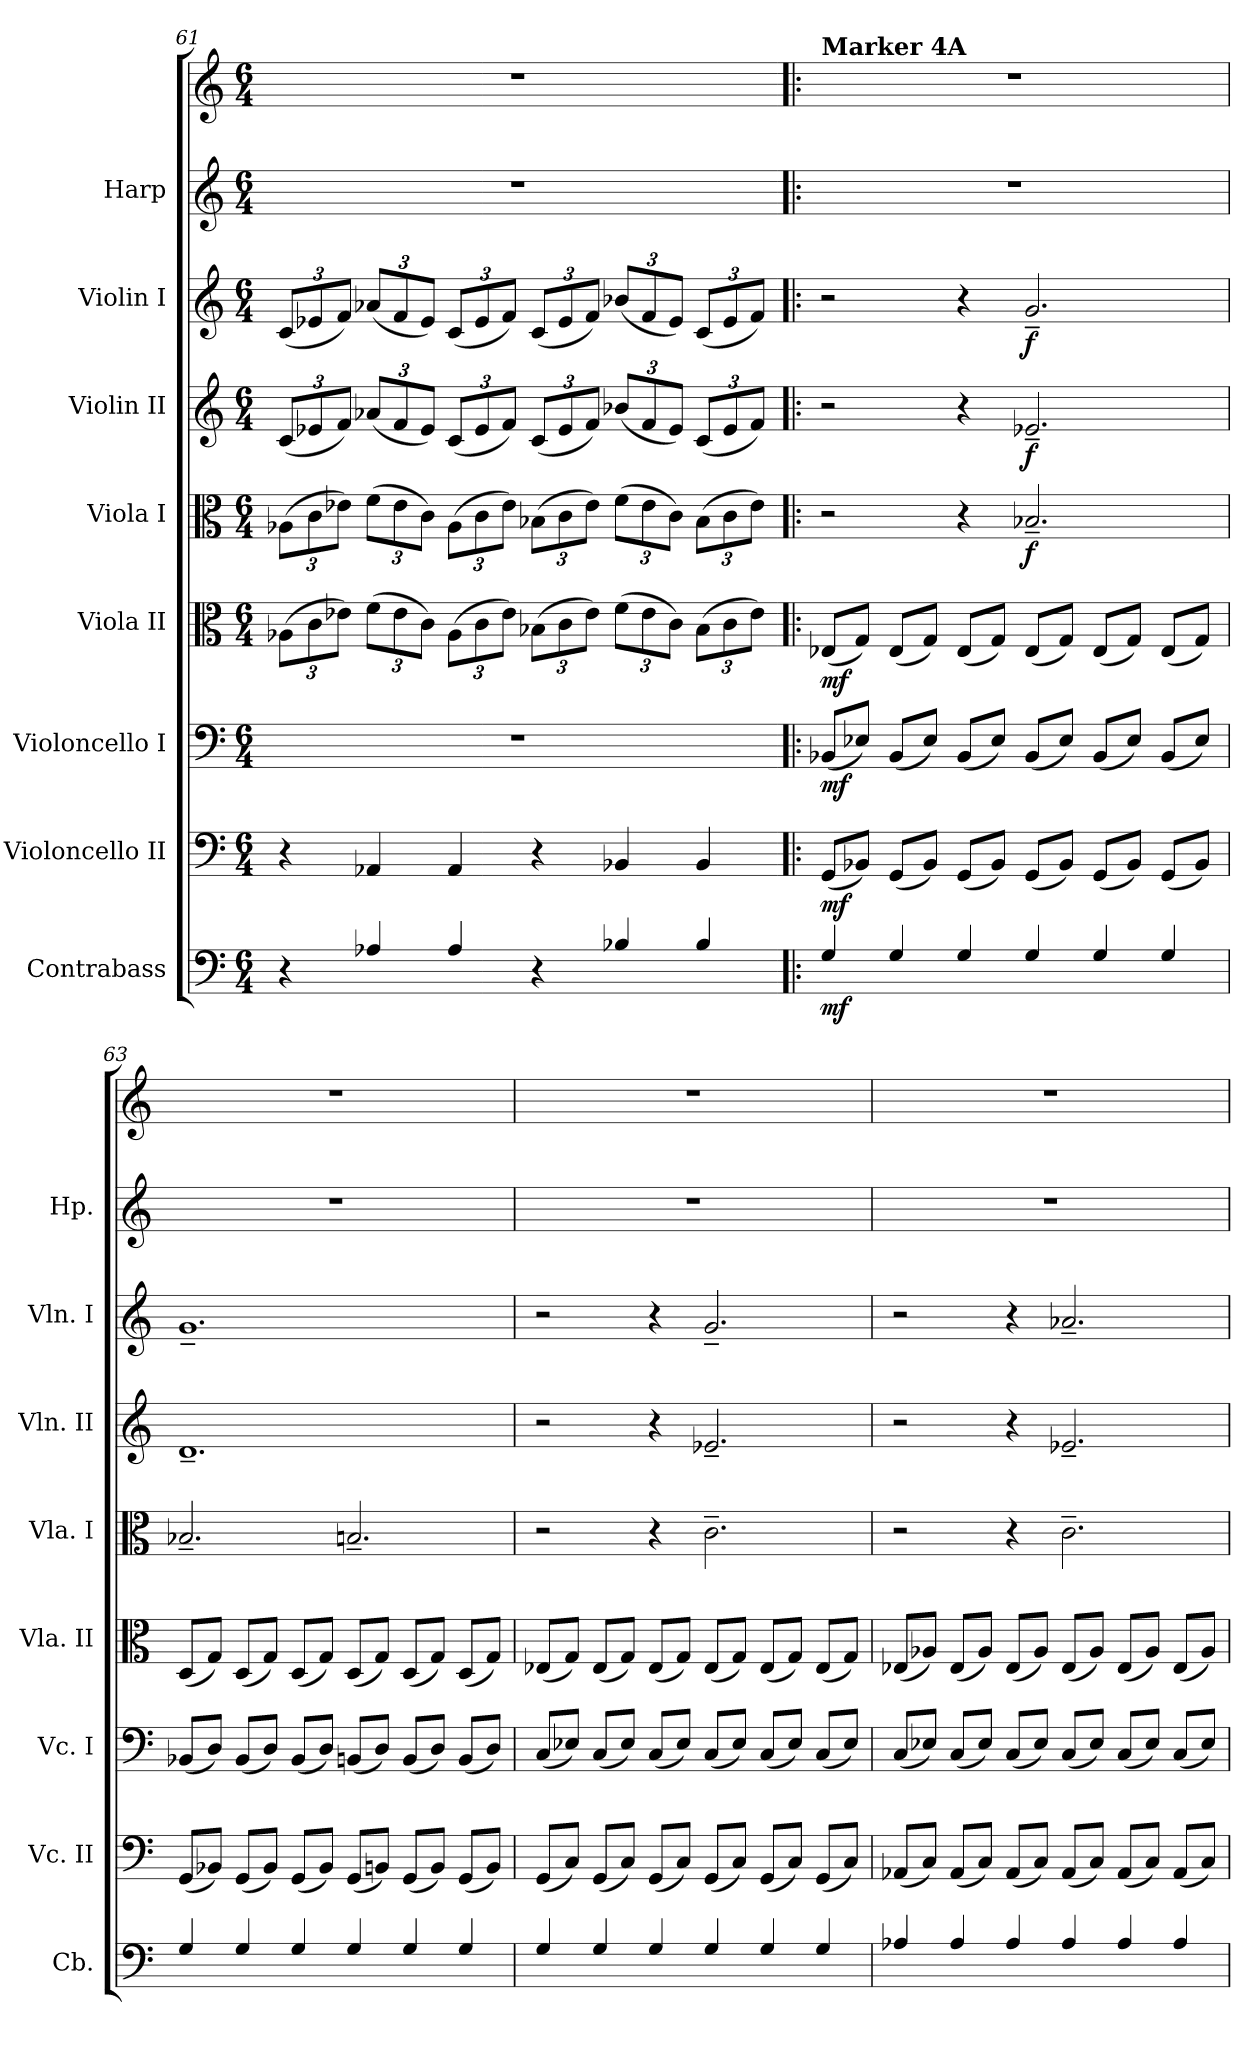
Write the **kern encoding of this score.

**kern	**dynam	**kern	**dynam	**kern	**dynam	**kern	**dynam	**kern	**dynam	**kern	**dynam	**kern	**dynam	**kern	**kern
*part8	*part8	*part7	*part7	*part6	*part6	*part5	*part5	*part4	*part4	*part3	*part3	*part2	*part2	*part1	*part1
*staff9	*staff9	*staff8	*staff8	*staff7	*staff7	*staff6	*staff6	*staff5	*staff5	*staff4	*staff4	*staff3	*staff3	*staff2	*staff1
*I"Contrabass	*	*I"Violoncello II	*	*I"Violoncello I	*	*I"Viola II	*	*I"Viola I	*	*I"Violin II	*	*I"Violin I	*	*I"Harp	*
*I'Cb.	*	*I'Vc. II	*	*I'Vc. I	*	*I'Vla. II	*	*I'Vla. I	*	*I'Vln. II	*	*I'Vln. I	*	*I'Hp.	*
*clefF4	*	*clefF4	*	*clefF4	*	*clefC3	*	*clefC3	*	*clefG2	*	*clefG2	*	*clefG2	*clefG2
*ITrd7c12	*	*	*	*	*	*	*	*	*	*	*	*	*	*	*
*k[]	*	*k[]	*	*k[]	*	*k[]	*	*k[]	*	*k[]	*	*k[]	*	*k[]	*k[]
*M6/4	*	*M6/4	*	*M6/4	*	*M6/4	*	*M6/4	*	*M6/4	*	*M6/4	*	*M6/4	*M6/4
*	*	*	*	*	*	*Xbrackettup	*	*Xbrackettup	*	*Xbrackettup	*	*Xbrackettup	*	*	*
=61	=61	=61	=61	=61	=61	=61	=61	=61	=61	=61	=61	=61	=61	=61	=61
4r	.	4r	.	1.r	.	(12A-X\L	.	(12A-X\L	.	(12c/L	.	(12c/L	.	1.r	1.r
.	.	.	.	.	.	12c\	.	12c\	.	12e-X/	.	12e-X/	.	.	.
.	.	.	.	.	.	12e-X\J)	.	12e-X\J)	.	12f/J)	.	12f/J)	.	.	.
4AA-X/	.	4AA-X/	.	.	.	(12f\L	.	(12f\L	.	(12a-X/L	.	(12a-X/L	.	.	.
.	.	.	.	.	.	12e-\	.	12e-\	.	12f/	.	12f/	.	.	.
.	.	.	.	.	.	12c\J)	.	12c\J)	.	12e-/J)	.	12e-/J)	.	.	.
4AA-/	.	4AA-/	.	.	.	(12A-\L	.	(12A-\L	.	(12c/L	.	(12c/L	.	.	.
.	.	.	.	.	.	12c\	.	12c\	.	12e-/	.	12e-/	.	.	.
.	.	.	.	.	.	12e-\J)	.	12e-\J)	.	12f/J)	.	12f/J)	.	.	.
4r	.	4r	.	.	.	(12B-X\L	.	(12B-X\L	.	(12c/L	.	(12c/L	.	.	.
.	.	.	.	.	.	12c\	.	12c\	.	12e-/	.	12e-/	.	.	.
.	.	.	.	.	.	12e-\J)	.	12e-\J)	.	12f/J)	.	12f/J)	.	.	.
4BB-X/	.	4BB-X/	.	.	.	(12f\L	.	(12f\L	.	(12b-X/L	.	(12b-X/L	.	.	.
.	.	.	.	.	.	12e-\	.	12e-\	.	12f/	.	12f/	.	.	.
.	.	.	.	.	.	12c\J)	.	12c\J)	.	12e-/J)	.	12e-/J)	.	.	.
4BB-/	.	4BB-/	.	.	.	(12B-\L	.	(12B-\L	.	(12c/L	.	(12c/L	.	.	.
.	.	.	.	.	.	12c\	.	12c\	.	12e-/	.	12e-/	.	.	.
.	.	.	.	.	.	12e-\J)	.	12e-\J)	.	12f/J)	.	12f/J)	.	.	.
!!LO:PB:g=z
=62!|:	=62!|:	=62!|:	=62!|:	=62!|:	=62!|:	=62!|:	=62!|:	=62!|:	=62!|:	=62!|:	=62!|:	=62!|:	=62!|:	=62!|:	=62!|:
!	!	!	!	!	!	!	!	!	!	!	!	!	!	!	!LO:TX:a:B:t=Marker 4A
!	!LO:DY:b	!	!LO:DY:b	!	!LO:DY:b	!	!LO:DY:b	!	!	!	!	!	!	!	!
4GG/	mf	(8GG/L	mf	(8BB-X/L	mf	(8E-X/L	mf	2r	.	2r	.	2r	.	1.r	1.r
.	.	8BB-X/J)	.	8E-X/J)	.	8G/J)	.	.	.	.	.	.	.	.	.
4GG/	.	(8GG/L	.	(8BB-/L	.	(8E-/L	.	.	.	.	.	.	.	.	.
.	.	8BB-/J)	.	8E-/J)	.	8G/J)	.	.	.	.	.	.	.	.	.
4GG/	.	(8GG/L	.	(8BB-/L	.	(8E-/L	.	4r	.	4r	.	4r	.	.	.
.	.	8BB-/J)	.	8E-/J)	.	8G/J)	.	.	.	.	.	.	.	.	.
!	!	!	!	!	!	!	!	!	!LO:DY:b	!	!LO:DY:b	!	!LO:DY:b	!	!
4GG/	.	(8GG/L	.	(8BB-/L	.	(8E-/L	.	2.B-X~/	f	2.e-X~/	f	2.g~/	f	.	.
.	.	8BB-/J)	.	8E-/J)	.	8G/J)	.	.	.	.	.	.	.	.	.
4GG/	.	(8GG/L	.	(8BB-/L	.	(8E-/L	.	.	.	.	.	.	.	.	.
.	.	8BB-/J)	.	8E-/J)	.	8G/J)	.	.	.	.	.	.	.	.	.
4GG/	.	(8GG/L	.	(8BB-/L	.	(8E-/L	.	.	.	.	.	.	.	.	.
.	.	8BB-/J)	.	8E-/J)	.	8G/J)	.	.	.	.	.	.	.	.	.
=63	=63	=63	=63	=63	=63	=63	=63	=63	=63	=63	=63	=63	=63	=63	=63
4GG/	.	(8GG/L	.	(8BB-X/L	.	(8D/L	.	2.B-X~/	.	1.d~	.	1.g~	.	1.r	1.r
.	.	8BB-X/J)	.	8D/J)	.	8G/J)	.	.	.	.	.	.	.	.	.
4GG/	.	(8GG/L	.	(8BB-/L	.	(8D/L	.	.	.	.	.	.	.	.	.
.	.	8BB-/J)	.	8D/J)	.	8G/J)	.	.	.	.	.	.	.	.	.
4GG/	.	(8GG/L	.	(8BB-/L	.	(8D/L	.	.	.	.	.	.	.	.	.
.	.	8BB-/J)	.	8D/J)	.	8G/J)	.	.	.	.	.	.	.	.	.
4GG/	.	(8GG/L	.	(8BBn/L	.	(8D/L	.	2.Bn~/	.	.	.	.	.	.	.
.	.	8BBn/J)	.	8D/J)	.	8G/J)	.	.	.	.	.	.	.	.	.
4GG/	.	(8GG/L	.	(8BB/L	.	(8D/L	.	.	.	.	.	.	.	.	.
.	.	8BB/J)	.	8D/J)	.	8G/J)	.	.	.	.	.	.	.	.	.
4GG/	.	(8GG/L	.	(8BB/L	.	(8D/L	.	.	.	.	.	.	.	.	.
.	.	8BB/J)	.	8D/J)	.	8G/J)	.	.	.	.	.	.	.	.	.
=64	=64	=64	=64	=64	=64	=64	=64	=64	=64	=64	=64	=64	=64	=64	=64
4GG/	.	(8GG/L	.	(8C/L	.	(8E-X/L	.	2r	.	2r	.	2r	.	1.r	1.r
.	.	8C/J)	.	8E-X/J)	.	8G/J)	.	.	.	.	.	.	.	.	.
4GG/	.	(8GG/L	.	(8C/L	.	(8E-/L	.	.	.	.	.	.	.	.	.
.	.	8C/J)	.	8E-/J)	.	8G/J)	.	.	.	.	.	.	.	.	.
4GG/	.	(8GG/L	.	(8C/L	.	(8E-/L	.	4r	.	4r	.	4r	.	.	.
.	.	8C/J)	.	8E-/J)	.	8G/J)	.	.	.	.	.	.	.	.	.
4GG/	.	(8GG/L	.	(8C/L	.	(8E-/L	.	2.c~\	.	2.e-X~/	.	2.g~/	.	.	.
.	.	8C/J)	.	8E-/J)	.	8G/J)	.	.	.	.	.	.	.	.	.
4GG/	.	(8GG/L	.	(8C/L	.	(8E-/L	.	.	.	.	.	.	.	.	.
.	.	8C/J)	.	8E-/J)	.	8G/J)	.	.	.	.	.	.	.	.	.
4GG/	.	(8GG/L	.	(8C/L	.	(8E-/L	.	.	.	.	.	.	.	.	.
.	.	8C/J)	.	8E-/J)	.	8G/J)	.	.	.	.	.	.	.	.	.
=65	=65	=65	=65	=65	=65	=65	=65	=65	=65	=65	=65	=65	=65	=65	=65
4AA-X/	.	(8AA-X/L	.	(8C/L	.	(8E-X/L	.	2r	.	2r	.	2r	.	1.r	1.r
.	.	8C/J)	.	8E-X/J)	.	8A-X/J)	.	.	.	.	.	.	.	.	.
4AA-/	.	(8AA-/L	.	(8C/L	.	(8E-/L	.	.	.	.	.	.	.	.	.
.	.	8C/J)	.	8E-/J)	.	8A-/J)	.	.	.	.	.	.	.	.	.
4AA-/	.	(8AA-/L	.	(8C/L	.	(8E-/L	.	4r	.	4r	.	4r	.	.	.
.	.	8C/J)	.	8E-/J)	.	8A-/J)	.	.	.	.	.	.	.	.	.
4AA-/	.	(8AA-/L	.	(8C/L	.	(8E-/L	.	2.c~\	.	2.e-X~/	.	2.a-X~/	.	.	.
.	.	8C/J)	.	8E-/J)	.	8A-/J)	.	.	.	.	.	.	.	.	.
4AA-/	.	(8AA-/L	.	(8C/L	.	(8E-/L	.	.	.	.	.	.	.	.	.
.	.	8C/J)	.	8E-/J)	.	8A-/J)	.	.	.	.	.	.	.	.	.
4AA-/	.	(8AA-/L	.	(8C/L	.	(8E-/L	.	.	.	.	.	.	.	.	.
.	.	8C/J)	.	8E-/J)	.	8A-/J)	.	.	.	.	.	.	.	.	.
=	=	=	=	=	=	=	=	=	=	=	=	=	=	=	=
*-	*-	*-	*-	*-	*-	*-	*-	*-	*-	*-	*-	*-	*-	*-	*-
